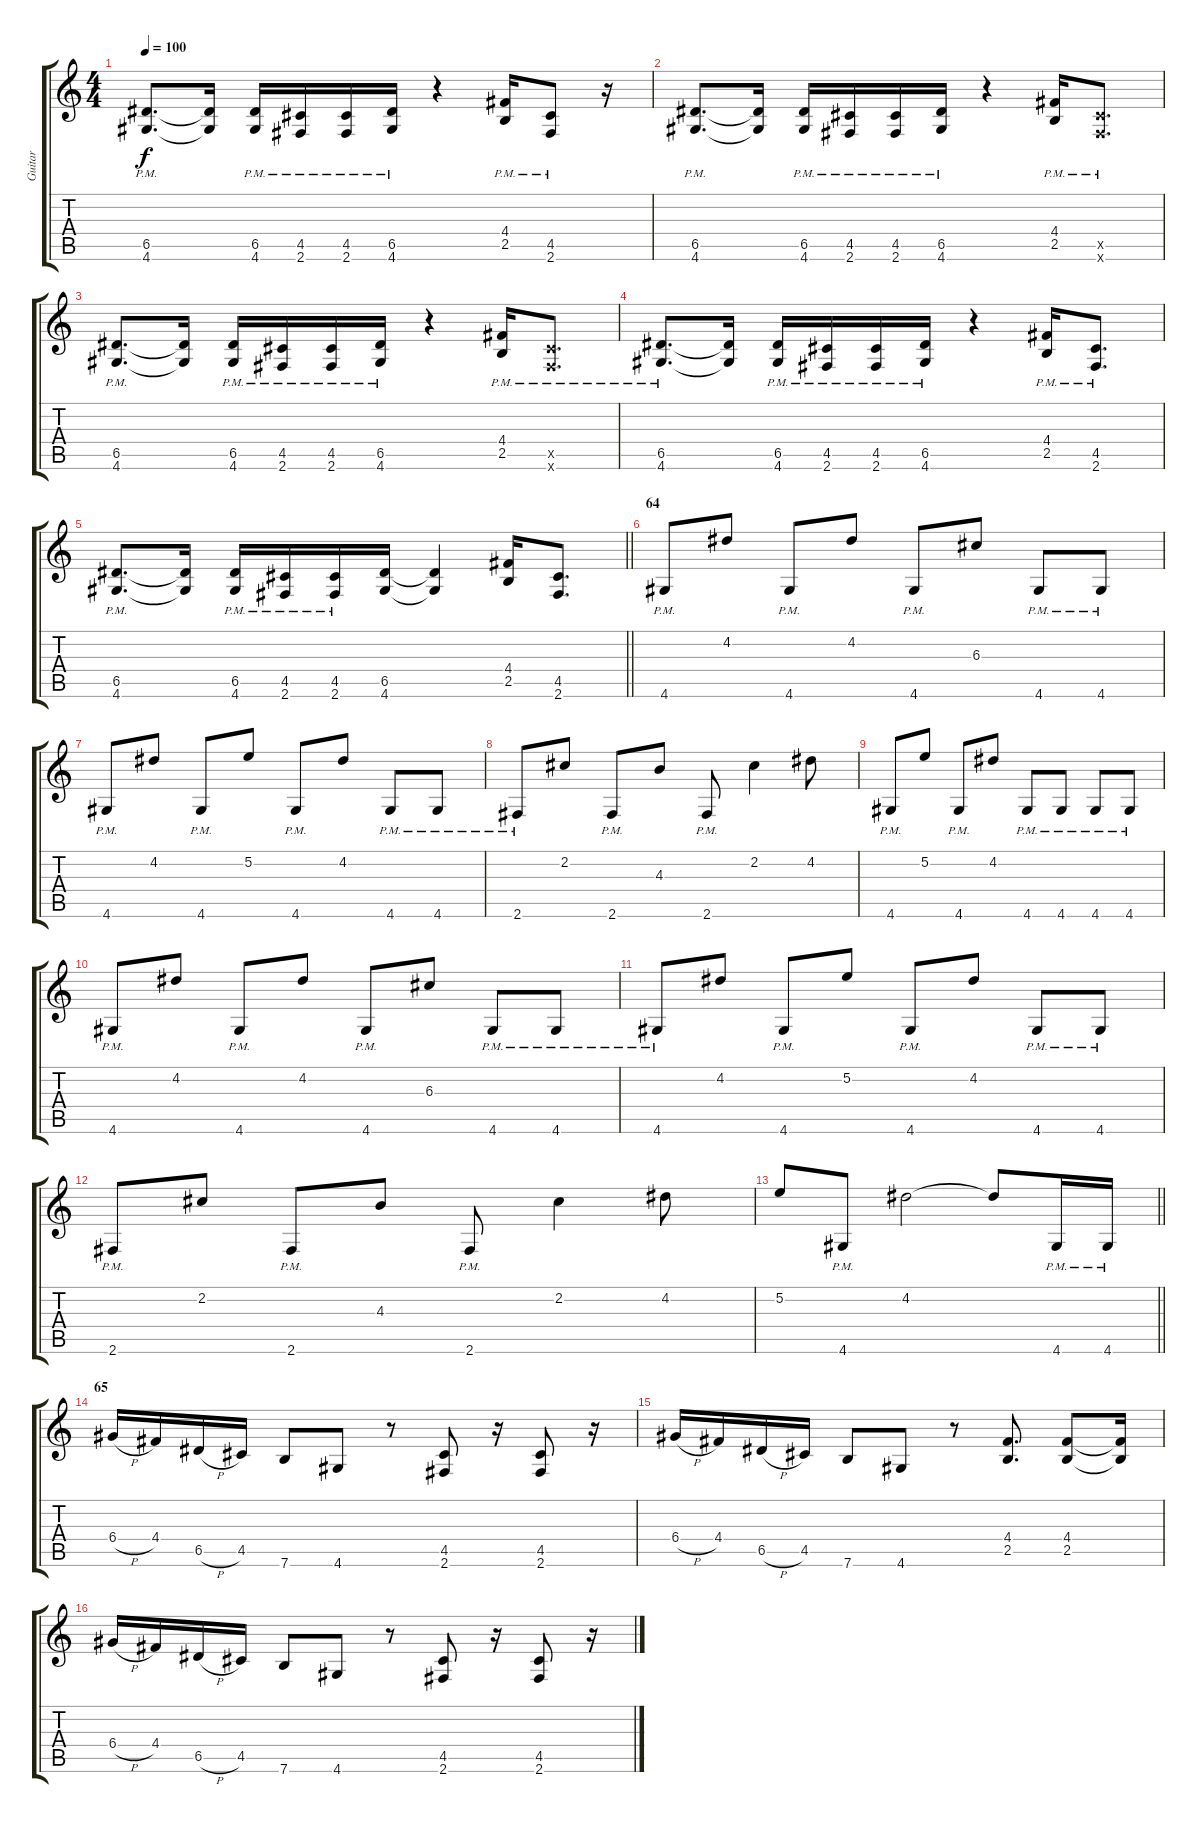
\track ("Guitar" "Guitar") {instrument distortionguitar}
\staff {score tabs}
\tuning (E4 B3 G3 D3 A2 E2) {hide}
\ts (4 4)
\tempo 100
\clef g2
\ks c
(6.5{pm} 4.6{pm}).8{d dy f} (6.5{t} 4.6{t}).16 (6.5{pm} 4.6{pm}).16 (4.5{pm} 2.6{pm}).16 (4.5{pm} 2.6{pm}).16 (6.5{pm} 4.6{pm}).16 r.4 (4.4{pm} 2.5{pm}).16 (4.5{pm} 2.6{pm}).8 r.16 |
(6.5{pm} 4.6{pm}).8{d} (6.5{t} 4.6{t}).16 (6.5{pm} 4.6{pm}).16 (4.5{pm} 2.6{pm}).16 (4.5{pm} 2.6{pm}).16 (6.5{pm} 4.6{pm}).16 r.4 (4.4{pm} 2.5{pm}).16 (4.5{pm x} 2.6{pm x}).8{d} |
(6.5{pm} 4.6{pm}).8{d} (6.5{t} 4.6{t}).16 (6.5{pm} 4.6{pm}).16 (4.5{pm} 2.6{pm}).16 (4.5{pm} 2.6{pm}).16 (6.5{pm} 4.6{pm}).16 r.4 (4.4{pm} 2.5{pm}).16 (4.5{pm x} 2.6{pm x}).8{d} |
(6.5{pm} 4.6{pm}).8{d} (6.5{t} 4.6{t}).16 (6.5{pm} 4.6{pm}).16 (4.5{pm} 2.6{pm}).16 (4.5{pm} 2.6{pm}).16 (6.5{pm} 4.6{pm}).16 r.4 (4.4{pm} 2.5{pm}).16 (4.5{pm} 2.6{pm}).8{d} |
\barLineRight lightlight
(6.5{pm} 4.6{pm}).8{d} (6.5{t} 4.6{t}).16 (6.5{pm} 4.6{pm}).16 (4.5{pm} 2.6{pm}).16 (4.5{pm} 2.6{pm}).16 (6.5 4.6).16 (6.5{t} 4.6{t}).4 (4.4 2.5).16 (4.5 2.6).8{d} |
\section ("" "64")
4.6{pm}.8 4.2.8 4.6{pm}.8 4.2.8 4.6{pm}.8 6.3.8 4.6{pm}.8 4.6{pm}.8 |
4.6{pm}.8 4.2.8 4.6{pm}.8 5.2.8 4.6{pm}.8 4.2.8 4.6{pm}.8 4.6{pm}.8 |
2.6{pm}.8 2.2.8 2.6{pm}.8 4.3.8 2.6{pm}.8 2.2.4 4.2.8 |
4.6{pm}.8 5.2.8 4.6{pm}.8 4.2.8 4.6{pm}.8 4.6{pm}.8 4.6{pm}.8 4.6{pm}.8 |
4.6{pm}.8 4.2.8 4.6{pm}.8 4.2.8 4.6{pm}.8 6.3.8 4.6{pm}.8 4.6{pm}.8 |
4.6{pm}.8 4.2.8 4.6{pm}.8 5.2.8 4.6{pm}.8 4.2.8 4.6{pm}.8 4.6{pm}.8 |
2.6{pm}.8 2.2.8 2.6{pm}.8 4.3.8 2.6{pm}.8 2.2.4 4.2.8 |
\barLineRight lightlight
5.2.8 4.6{pm}.8 4.2.2 4.2{t}.8 4.6{pm}.16 4.6{pm}.16 |
\section ("" "65")
6.4{h}.16 4.4.16 6.5{h}.16 4.5.16 7.6.8 4.6.8 r.8 (4.5 2.6).8 r.16 (4.5 2.6).8 r.16 |
6.4{h}.16 4.4.16 6.5{h}.16 4.5.16 7.6.8 4.6.8 r.8 (4.4 2.5).8{d} (4.4 2.5).8 (4.4{t} 2.5{t}).16 |
6.4{h}.16 4.4.16 6.5{h}.16 4.5.16 7.6.8 4.6.8 r.8 (4.5 2.6).8 r.16 (4.5 2.6).8 r.16
